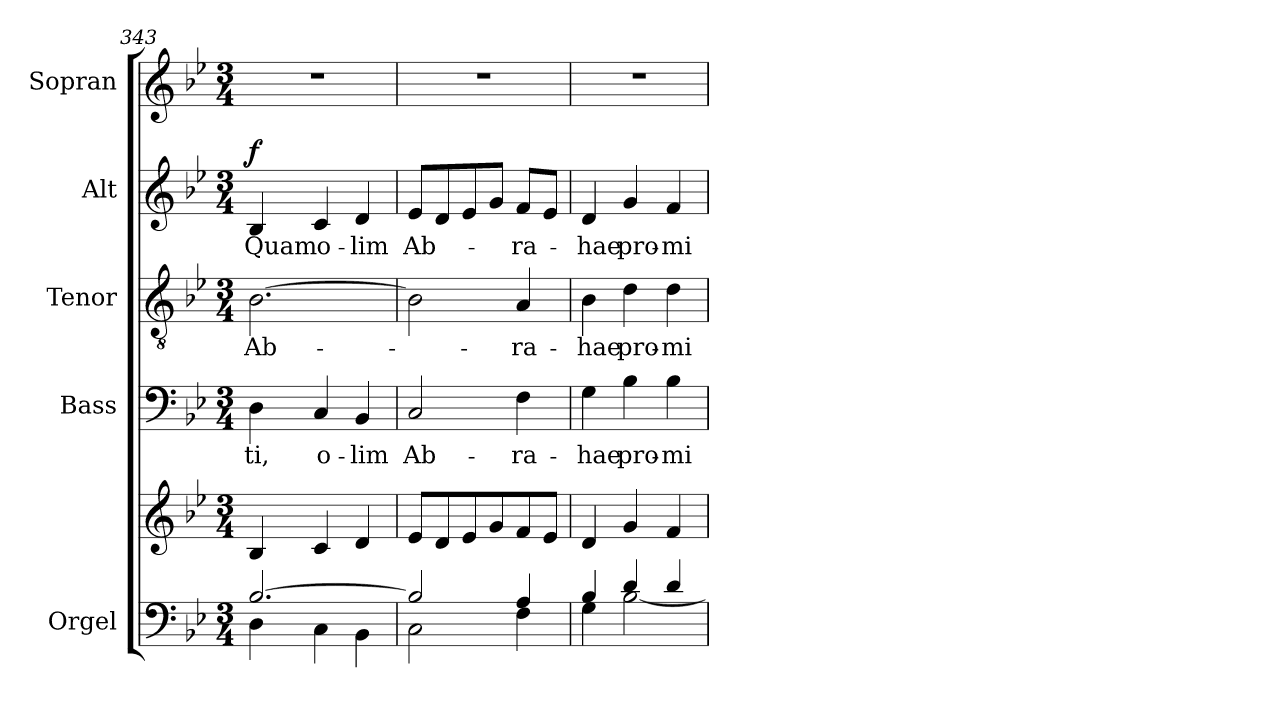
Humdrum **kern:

**kern	**kern	**kern	**text	**kern	**text	**kern	**text	**dynam	**kern
*part5	*part5	*part4	*part4	*part3	*part3	*part2	*part2	*part2	*part1
*staff6	*staff5	*staff4	*staff4	*staff3	*staff3	*staff2	*staff2	*staff2	*staff1
*I"Orgel	*	*I"Bass	*	*I"Tenor	*	*I"Alt	*	*	*I"Sopran
*I'Org.	*	*I'B.	*	*I'T.	*	*I'A.	*	*	*I'S.
*clefF4	*clefG2	*clefF4	*	*clefGv2	*	*clefG2	*	*	*clefG2
*k[b-e-]	*k[b-e-]	*k[b-e-]	*	*k[b-e-]	*	*k[b-e-]	*	*	*k[b-e-]
*B-:	*B-:	*B-:	*	*B-:	*	*B-:	*	*	*B-:
*M3/4	*M3/4	*M3/4	*	*M3/4	*	*M3/4	*	*	*M3/4
=343	=343	=343	=343	=343	=343	=343	=343	=343	=343
*^	*	*	*	*	*	*	*	*	*
!	!	!	!	!LO:LY:b	!	!LO:LY:b	!	!LO:LY:b	!LO:DY:a	!
[>2.B-/	4D\	4B-/	4D\	-ti,	[2.B-\	Ab-	4B-/	Quam	f	2.r
!	!	!	!	!LO:LY:b	!	!	!	!LO:LY:b	!	!
.	4C\	4c/	4C/	o-	.	.	4c/	o-	.	.
!	!	!	!	!LO:LY:b	!	!	!	!LO:LY:b	!	!
.	4BB-\	4d/	4BB-/	-lim	.	.	4d/	-lim	.	.
=344	=344	=344	=344	=344	=344	=344	=344	=344	=344	=344
!	!	!	!	!LO:LY:b	!	!	!	!LO:LY:b	!	!
2B-/]	2C\	8e-/L	2C/	Ab-	2B-\]	.	8e-/L	Ab-	.	2.r
.	.	8d/	.	.	.	.	8d/	.	.	.
.	.	8e-/	.	.	.	.	8e-/	.	.	.
.	.	8g/	.	.	.	.	8g/J	.	.	.
!	!	!	!	!LO:LY:b	!	!LO:LY:b	!	!LO:LY:b	!	!
4A/	4F\	8f/	4F\	-ra-	4A/	-ra-	8f/L	-ra-	.	.
.	.	8e-/J	.	.	.	.	8e-/J	.	.	.
=345	=345	=345	=345	=345	=345	=345	=345	=345	=345	=345
!	!	!	!	!LO:LY:b	!	!LO:LY:b	!	!LO:LY:b	!	!
4B-/	4G\	4d/	4G\	-hae	4B-\	-hae	4d/	-hae	.	2.r
!	!	!	!	!LO:LY:b	!	!LO:LY:b	!	!LO:LY:b	!	!
4d/	[<2B-\	4g/	4B-\	pro-	4d\	pro-	4g/	pro-	.	.
!	!	!	!	!LO:LY:b	!	!LO:LY:b	!	!LO:LY:b	!	!
4d/	.	4f/	4B-\	-mi-	4d\	-mi-	4f/	-mi-	.	.
*v	*v	*	*	*	*	*	*	*	*	*
=	=	=	=	=	=	=	=	=	=
*-	*-	*-	*-	*-	*-	*-	*-	*-	*-
